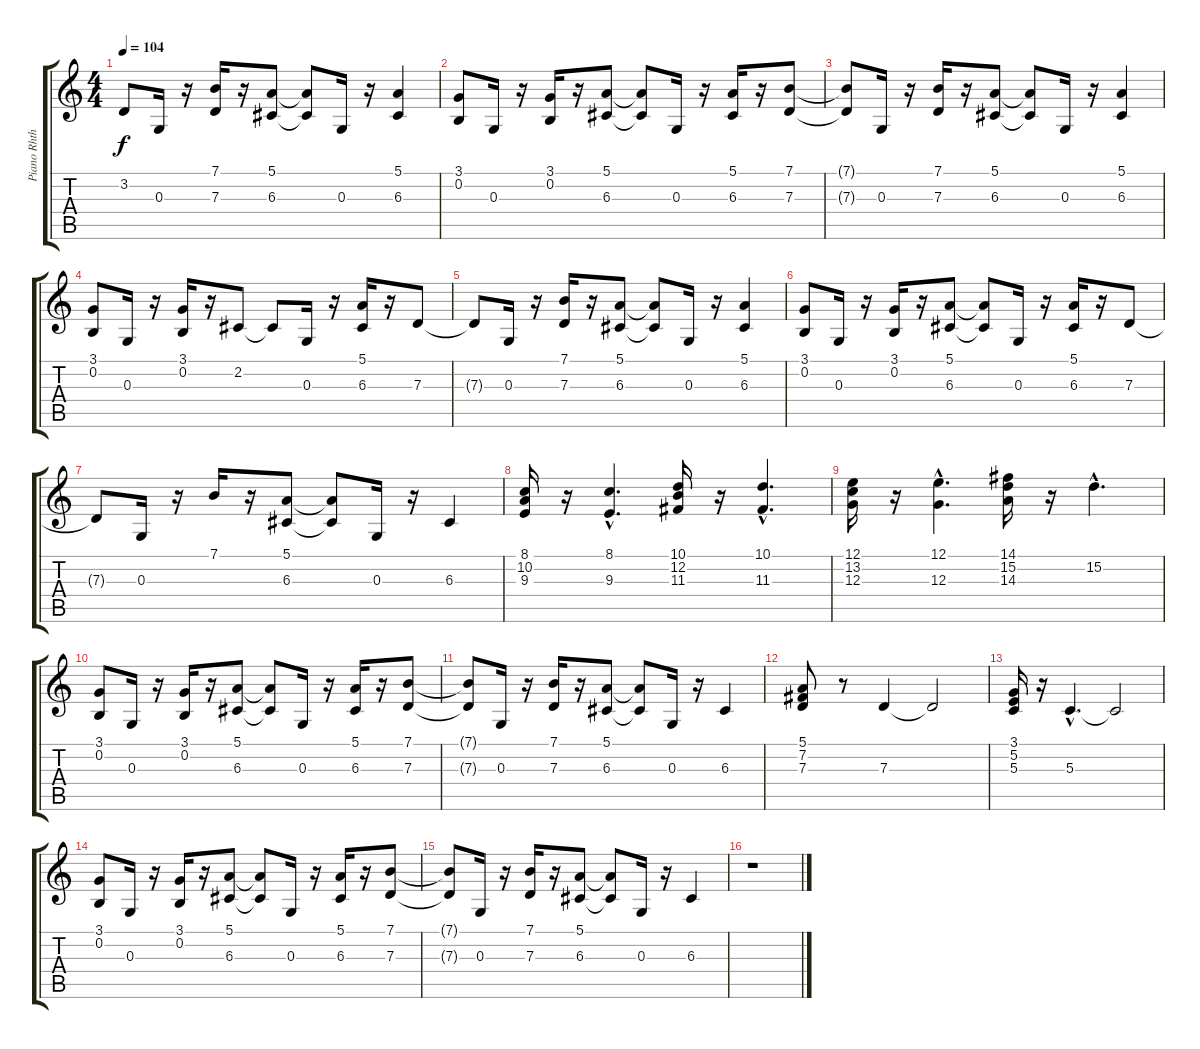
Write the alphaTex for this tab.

\track ("Piano Rhthym" "Piano Rhth") {instrument electricpiano1}
\staff {score tabs}
\tuning (E4 B3 G3 D3 A2 E2) {hide}
\ts (4 4)
\tempo 104
\clef g2
\ks c
3.2{t}.8{dy f} 0.3.16 r.16 (7.1 7.3).16 r.16 (5.1 6.3).8 (5.1{t} 6.3{t}).8 0.3.16 r.16 (5.1 6.3).4 |
(3.1 0.2).8 0.3.16 r.16 (3.1 0.2).16 r.16 (5.1 6.3).8 (5.1{t} 6.3{t}).8 0.3.16 r.16 (5.1 6.3).16 r.16 (7.1 7.3).8 |
(7.1{t} 7.3{t}).8 0.3.16 r.16 (7.1 7.3).16 r.16 (5.1 6.3).8 (5.1{t} 6.3{t}).8 0.3.16 r.16 (5.1 6.3).4 |
(3.1 0.2).8 0.3.16 r.16 (3.1 0.2).16 r.16 2.2.8 2.2{t}.8 0.3.16 r.16 (5.1 6.3).16 r.16 7.3.8 |
7.3{t}.8 0.3.16 r.16 (7.1 7.3).16 r.16 (5.1 6.3).8 (5.1{t} 6.3{t}).8 0.3.16 r.16 (5.1 6.3).4 |
(3.1 0.2).8 0.3.16 r.16 (3.1 0.2).16 r.16 (5.1 6.3).8 (5.1{t} 6.3{t}).8 0.3.16 r.16 (5.1 6.3).16 r.16 7.3.8 |
7.3{t}.8 0.3.16 r.16 7.1.16 r.16 (5.1 6.3).8 (5.1{t} 6.3{t}).8 0.3.16 r.16 6.3.4 |
(8.1 10.2 9.3).16 r.16 (8.1{hac} 9.3{hac}).4{d} (10.1 12.2 11.3).16 r.16 (10.1{hac} 11.3{hac}).4{d} |
(12.1 13.2 12.3).16 r.16 (12.1{hac} 12.3{hac}).4{d} (14.1 15.2 14.3).16 r.16 15.2{hac}.4{d} |
(3.1 0.2).8 0.3.16 r.16 (3.1 0.2).16 r.16 (5.1 6.3).8 (5.1{t} 6.3{t}).8 0.3.16 r.16 (5.1 6.3).16 r.16 (7.1 7.3).8 |
(7.1{t} 7.3{t}).8 0.3.16 r.16 (7.1 7.3).16 r.16 (5.1 6.3).8 (5.1{t} 6.3{t}).8 0.3.16 r.16 6.3.4 |
(5.1 7.2 7.3).8 r.8 7.3.4 7.3{t}.2 |
(3.1 5.2 5.3).16 r.16 5.3{hac}.4{d} 5.3{t}.2 |
(3.1 0.2).8 0.3.16 r.16 (3.1 0.2).16 r.16 (5.1 6.3).8 (5.1{t} 6.3{t}).8 0.3.16 r.16 (5.1 6.3).16 r.16 (7.1 7.3).8 |
(7.1{t} 7.3{t}).8 0.3.16 r.16 (7.1 7.3).16 r.16 (5.1 6.3).8 (5.1{t} 6.3{t}).8 0.3.16 r.16 6.3.4 |
r.1
